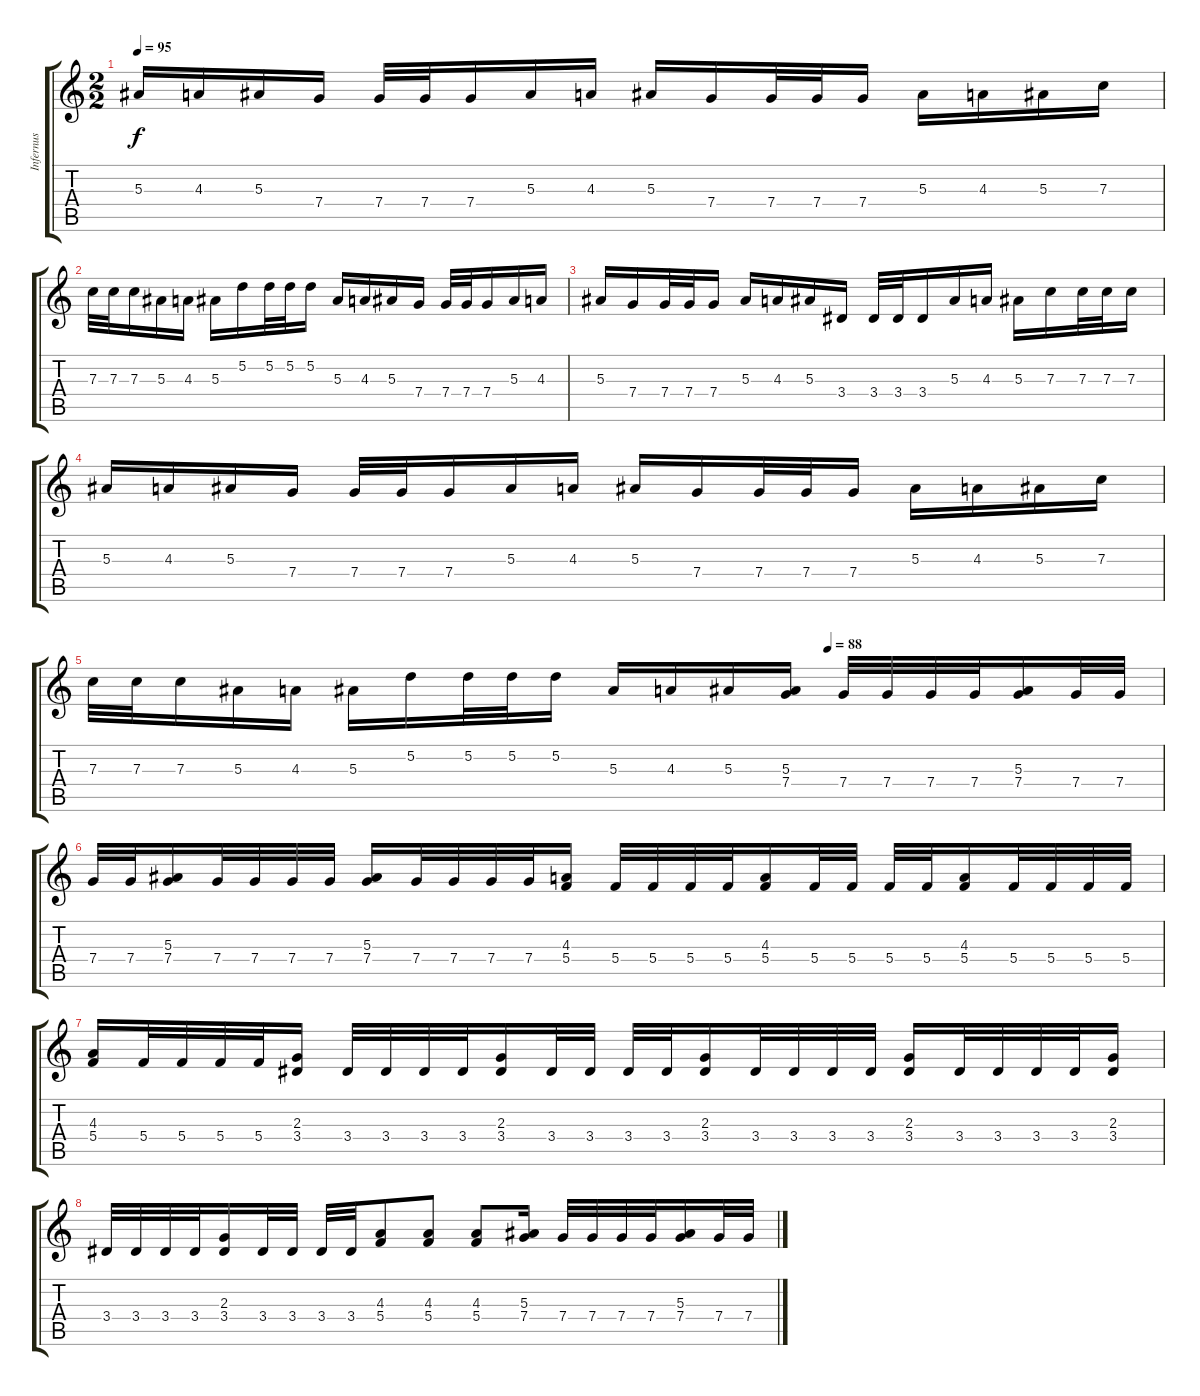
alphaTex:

\track ("Infernus" "Infernus") {instrument distortionguitar}
\staff {score tabs}
\tuning (D4 A3 F3 C3 G2 D2) {hide}
\ts (2 2)
\tempo 95
\clef g2
\ks c
5.3.16{dy f} 4.3.16 5.3.16 7.4.16 7.4.32 7.4.32 7.4.16 5.3.16 4.3.16 5.3.16 7.4.16 7.4.32 7.4.32 7.4.16 5.3.16 4.3.16 5.3.16 7.3.16 |
7.3.32 7.3.32 7.3.16 5.3.16 4.3.16 5.3.16 5.2.16 5.2.32 5.2.32 5.2.16 5.3.16 4.3.16 5.3.16 7.4.16 7.4.32 7.4.32 7.4.16 5.3.16 4.3.16 |
5.3.16 7.4.16 7.4.32 7.4.32 7.4.16 5.3.16 4.3.16 5.3.16 3.4.16 3.4.32 3.4.32 3.4.16 5.3.16 4.3.16 5.3.16 7.3.16 7.3.32 7.3.32 7.3.16 |
5.3.16 4.3.16 5.3.16 7.4.16 7.4.32 7.4.32 7.4.16 5.3.16 4.3.16 5.3.16 7.4.16 7.4.32 7.4.32 7.4.16 5.3.16 4.3.16 5.3.16 7.3.16 |
\tempo (88 0.6875)
7.3.32 7.3.32 7.3.16 5.3.16 4.3.16 5.3.16 5.2.16 5.2.32 5.2.32 5.2.16 5.3.16 4.3.16 5.3.16 (5.3 7.4).16 7.4.32 7.4.32 7.4.32 7.4.32 (5.3 7.4).16 7.4.32 7.4.32 |
7.4.32 7.4.32 (5.3 7.4).16 7.4.32 7.4.32 7.4.32 7.4.32 (5.3 7.4).16 7.4.32 7.4.32 7.4.32 7.4.32 (4.3 5.4).16 5.4.32 5.4.32 5.4.32 5.4.32 (4.3 5.4).16 5.4.32 5.4.32 5.4.32 5.4.32 (4.3 5.4).16 5.4.32 5.4.32 5.4.32 5.4.32 |
(4.3 5.4).16 5.4.32 5.4.32 5.4.32 5.4.32 (2.3 3.4).16 3.4.32 3.4.32 3.4.32 3.4.32 (2.3 3.4).16 3.4.32 3.4.32 3.4.32 3.4.32 (2.3 3.4).16 3.4.32 3.4.32 3.4.32 3.4.32 (2.3 3.4).16 3.4.32 3.4.32 3.4.32 3.4.32 (2.3 3.4).16 |
3.4.32 3.4.32 3.4.32 3.4.32 (2.3 3.4).16 3.4.32 3.4.32 3.4.32 3.4.32 (4.3 5.4).8 (4.3 5.4).8 (4.3 5.4).8 (5.3 7.4).16 7.4.32 7.4.32 7.4.32 7.4.32 (5.3 7.4).16 7.4.32 7.4.32
